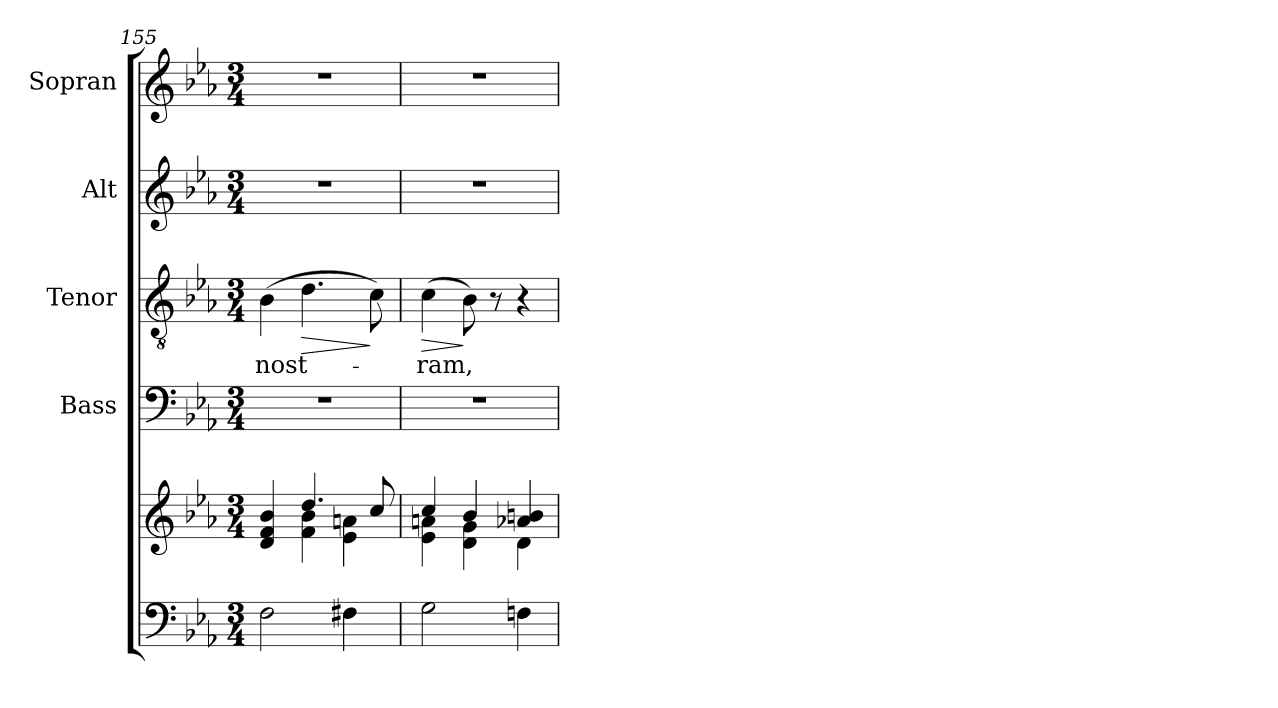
**kern	**kern	**kern	**kern	**text	**dynam	**kern	**kern
*part5	*part5	*part4	*part3	*part3	*part3	*part2	*part1
*staff6	*staff5	*staff4	*staff3	*staff3	*staff3	*staff2	*staff1
*	*	*I"Bass	*I"Tenor	*	*	*I"Alt	*I"Sopran
*	*	*I'B.	*I'T.	*	*	*I'A.	*I'S.
*clefF4	*clefG2	*clefF4	*clefGv2	*	*	*clefG2	*clefG2
*k[b-e-a-]	*k[b-e-a-]	*k[b-e-a-]	*k[b-e-a-]	*	*	*k[b-e-a-]	*k[b-e-a-]
*E-:	*E-:	*E-:	*E-:	*	*	*E-:	*E-:
*M3/4	*M3/4	*M3/4	*M3/4	*	*	*M3/4	*M3/4
=155	=155	=155	=155	=155	=155	=155	=155
*	*^	*	*	*	*	*	*
!	!	!	!	!	!LO:LY:b	!	!	!
2F\	4d/ 4f/ 4b-/	4ryy	2.r	(>4B-\	nost-	.	2.r	2.r
!	!	!	!	!	!	!LO:HP:b	!	!
.	4.dd/	4f\ 4b-\	.	4.d\	.	>	.	.
4F#X\	.	4e-\ 4an\	.	.	.	.	.	.
.	8cc/	.	.	8c\)	.	]	.	.
!!LO:PB:g=z
=156	=156	=156	=156	=156	=156	=156	=156	=156
!	!	!	!	!	!LO:LY:b	!LO:HP:b	!	!
2G\	4cc/	4e-\ 4an\	2.r	(>4c\	-ram,	>	2.r	2.r
.	4b-/	4d\ 4g\	.	8B-\)	.	]	.	.
.	.	.	.	8r	.	.	.	.
4Fn\	4a-X/ 4bn/	4d\	.	4r	.	.	.	.
*	*v	*v	*	*	*	*	*	*
=	=	=	=	=	=	=	=
*-	*-	*-	*-	*-	*-	*-	*-
